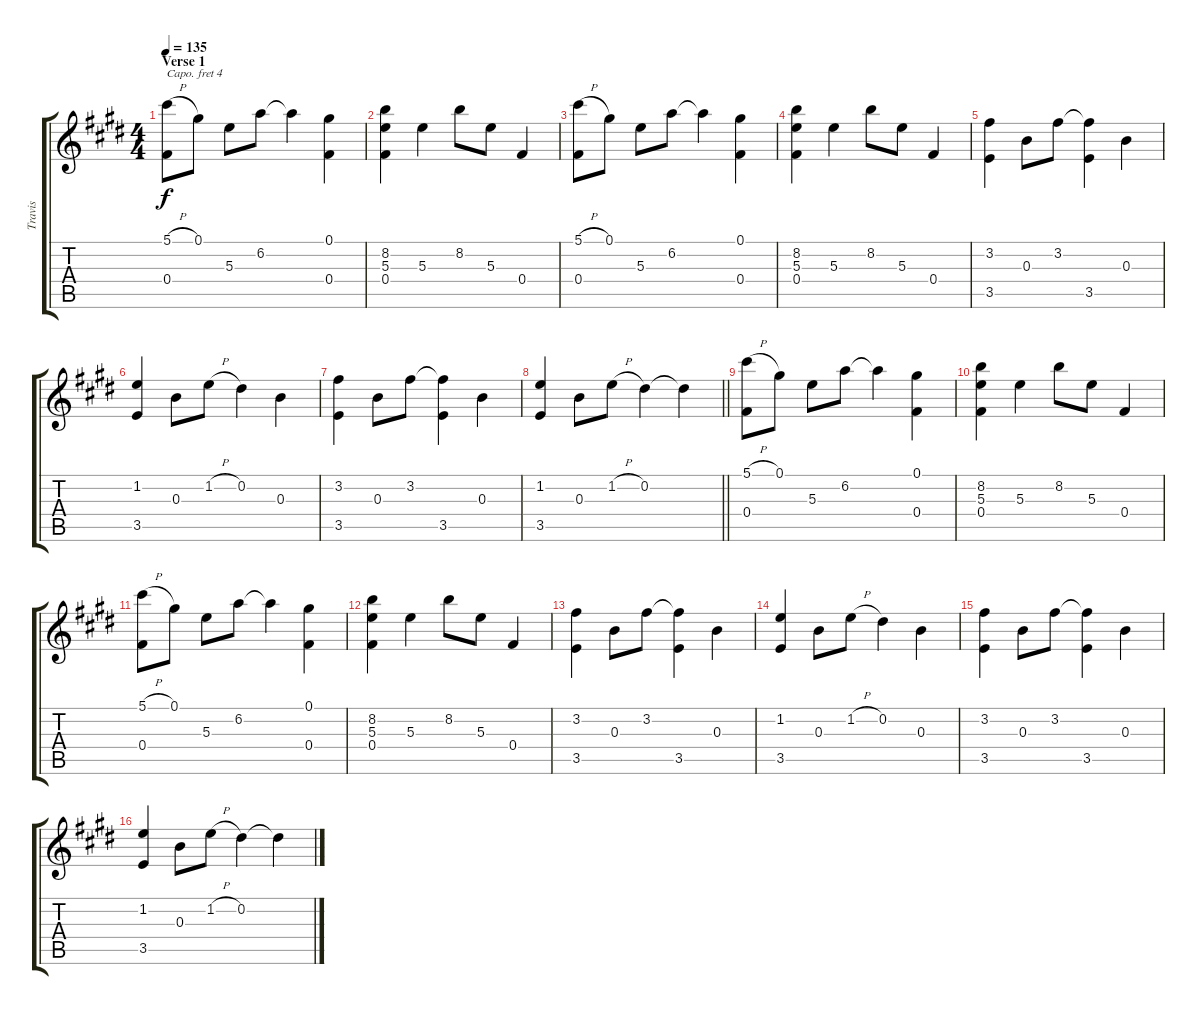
\track ("Travis" "Travis") {instrument acousticguitarsteel}
\staff {score tabs}
\capo 4
\tuning (E4 B3 G3 D3 A2 E2) {hide}
\ts (4 4)
\section ("" "Verse 1")
\tempo 135
\clef g2
\ks c#minor
(5.1{h} 0.4).8{dy f} 0.1.8 5.3.8 6.2.8 6.2{t}.4 (0.1 0.4).4 |
(8.2 5.3 0.4).4 5.3.4 8.2.8 5.3.8 0.4.4 |
(5.1{h} 0.4).8 0.1.8 5.3.8 6.2.8 6.2{t}.4 (0.1 0.4).4 |
(8.2 5.3 0.4).4 5.3.4 8.2.8 5.3.8 0.4.4 |
(3.2 3.5).4 0.3.8 3.2.8 (3.2{t} 3.5).4 0.3.4 |
(1.2 3.5).4 0.3.8 1.2{h}.8 0.2.4 0.3.4 |
(3.2 3.5).4 0.3.8 3.2.8 (3.2{t} 3.5).4 0.3.4 |
\barLineRight lightlight
(1.2 3.5).4 0.3.8 1.2{h}.8 0.2.4 0.2{t}.4 |
(5.1{h} 0.4).8 0.1.8 5.3.8 6.2.8 6.2{t}.4 (0.1 0.4).4 |
(8.2 5.3 0.4).4 5.3.4 8.2.8 5.3.8 0.4.4 |
(5.1{h} 0.4).8 0.1.8 5.3.8 6.2.8 6.2{t}.4 (0.1 0.4).4 |
(8.2 5.3 0.4).4 5.3.4 8.2.8 5.3.8 0.4.4 |
(3.2 3.5).4 0.3.8 3.2.8 (3.2{t} 3.5).4 0.3.4 |
(1.2 3.5).4 0.3.8 1.2{h}.8 0.2.4 0.3.4 |
(3.2 3.5).4 0.3.8 3.2.8 (3.2{t} 3.5).4 0.3.4 |
(1.2 3.5).4 0.3.8 1.2{h}.8 0.2.4 0.2{t}.4
